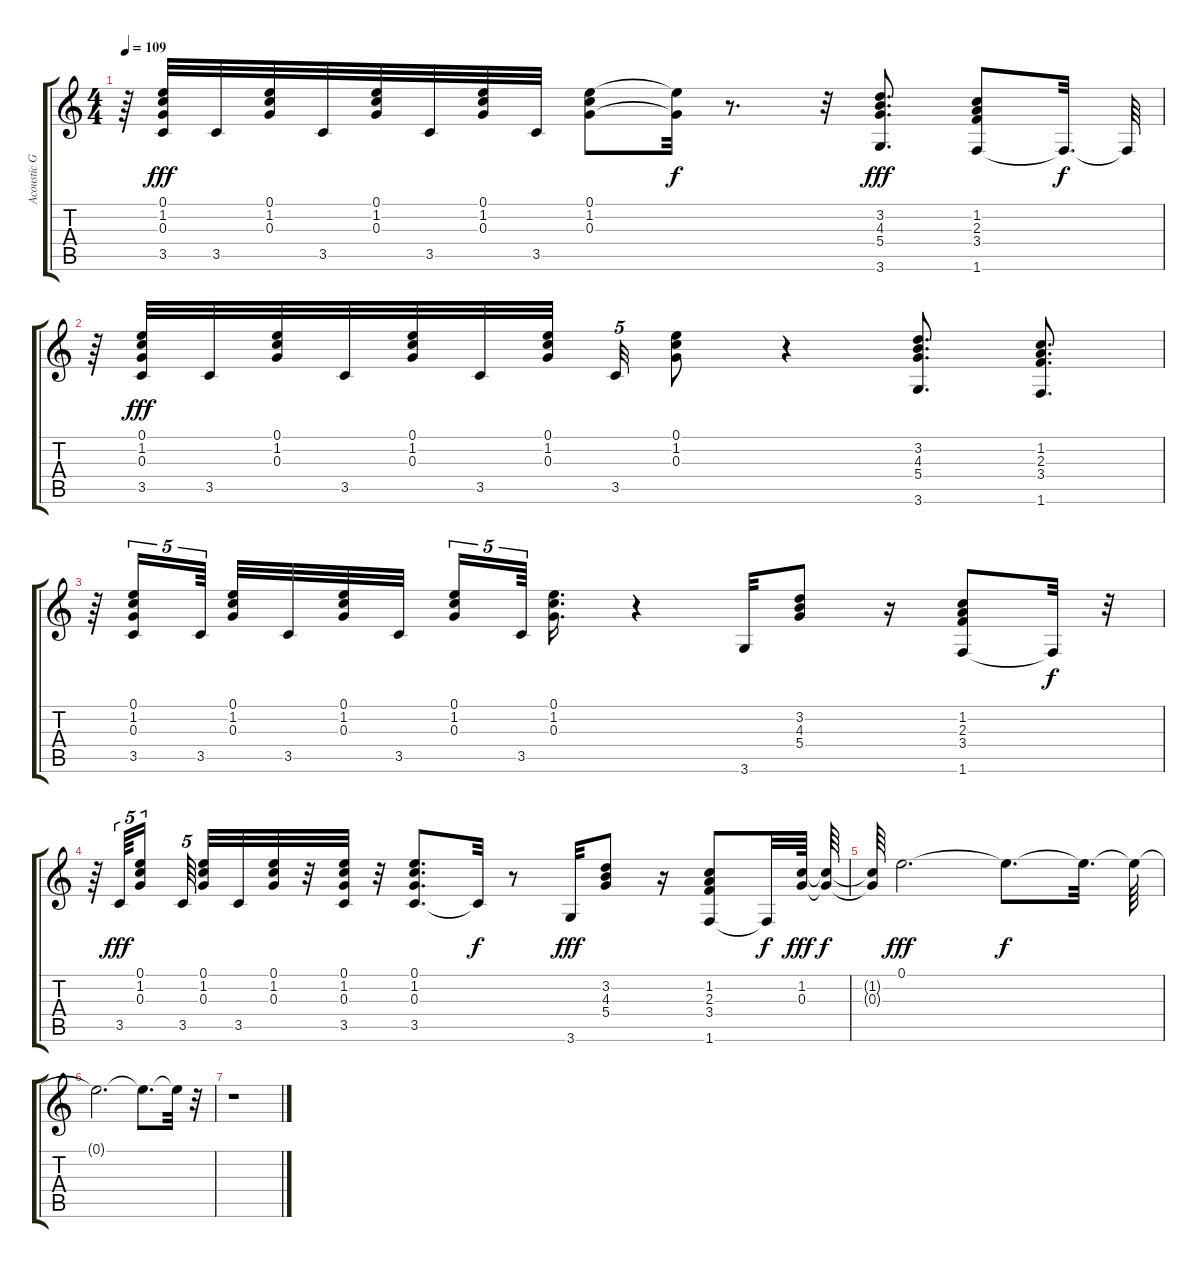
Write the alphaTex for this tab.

\track ("Acoustic Guitar" "Acoustic G") {instrument acousticguitarsteel}
\staff {score tabs}
\tuning (E4 B3 G3 D3 A2 E2) {hide}
\ts (4 4)
\tempo 109
\clef g2
\ks c
r.64{dy fff} (0.1 1.2 0.3 3.5).32 3.5.32 (0.1 1.2 0.3).32 3.5.32 (0.1 1.2 0.3).32 3.5.32 (0.1 1.2 0.3).32 3.5.32 (0.1 1.2 0.3).8 (0.1{t} 0.3{t}).32{dy f} r.8{d} r.32 (3.2 4.3 5.4 3.6).8{d dy fff} (1.2 2.3 3.4 1.6).8 1.6{t}.32{d dy f} 1.6{t}.64 |
r.64 (0.1 1.2 0.3 3.5).32{dy fff} 3.5.32 (0.1 1.2 0.3).32 3.5.32 (0.1 1.2 0.3).32 3.5.32 (0.1 1.2 0.3).32{beam splitsecondary} 3.5.32{tu (5 4)} (0.1 1.2 0.3).8 r.4 (3.2 4.3 5.4 3.6).8{d} (1.2 2.3 3.4 1.6).8{d} |
r.64 (0.1 1.2 0.3 3.5).16{tu (5 4)} 3.5.64{tu (5 4) beam splitsecondary} (0.1 1.2 0.3).32 3.5.32 (0.1 1.2 0.3).32 3.5.32{beam splitsecondary} (0.1 1.2 0.3).16{tu (5 4)} 3.5.64{tu (5 4)} (0.1 1.2 0.3).16{d} r.4 3.6.32 (3.2 4.3 5.4).8 r.16 (1.2 2.3 3.4 1.6).8 1.6{t}.32{dy f} r.32 |
r.64 3.5.64{tu (5 4) dy fff} (0.1 1.2 0.3).16{tu (5 4) beam splitsecondary} 3.5.64{tu (5 4) beam splitsecondary} (0.1 1.2 0.3).32 3.5.32 (0.1 1.2 0.3).32 r.32 (0.1 1.2 0.3 3.5).32 r.32 (0.1 1.2 0.3 3.5).8{d} 3.5{t}.32{dy f} r.8 3.6.32{dy fff} (3.2 4.3 5.4).8 r.16 (1.2 2.3 3.4 1.6).8 1.6{t}.32{dy f} (1.2 0.3).64{dy fff} (1.2{t} 0.3{t}).64{dy f} |
(1.2{t} 0.3{t}).64 0.1.2{d dy fff} 0.1{t}.8{d dy f} 0.1{t}.32{d} 0.1{t}.64 |
0.1{t}.2{d} 0.1{t}.8{d} 0.1{t}.32 r.32 |
r.1
